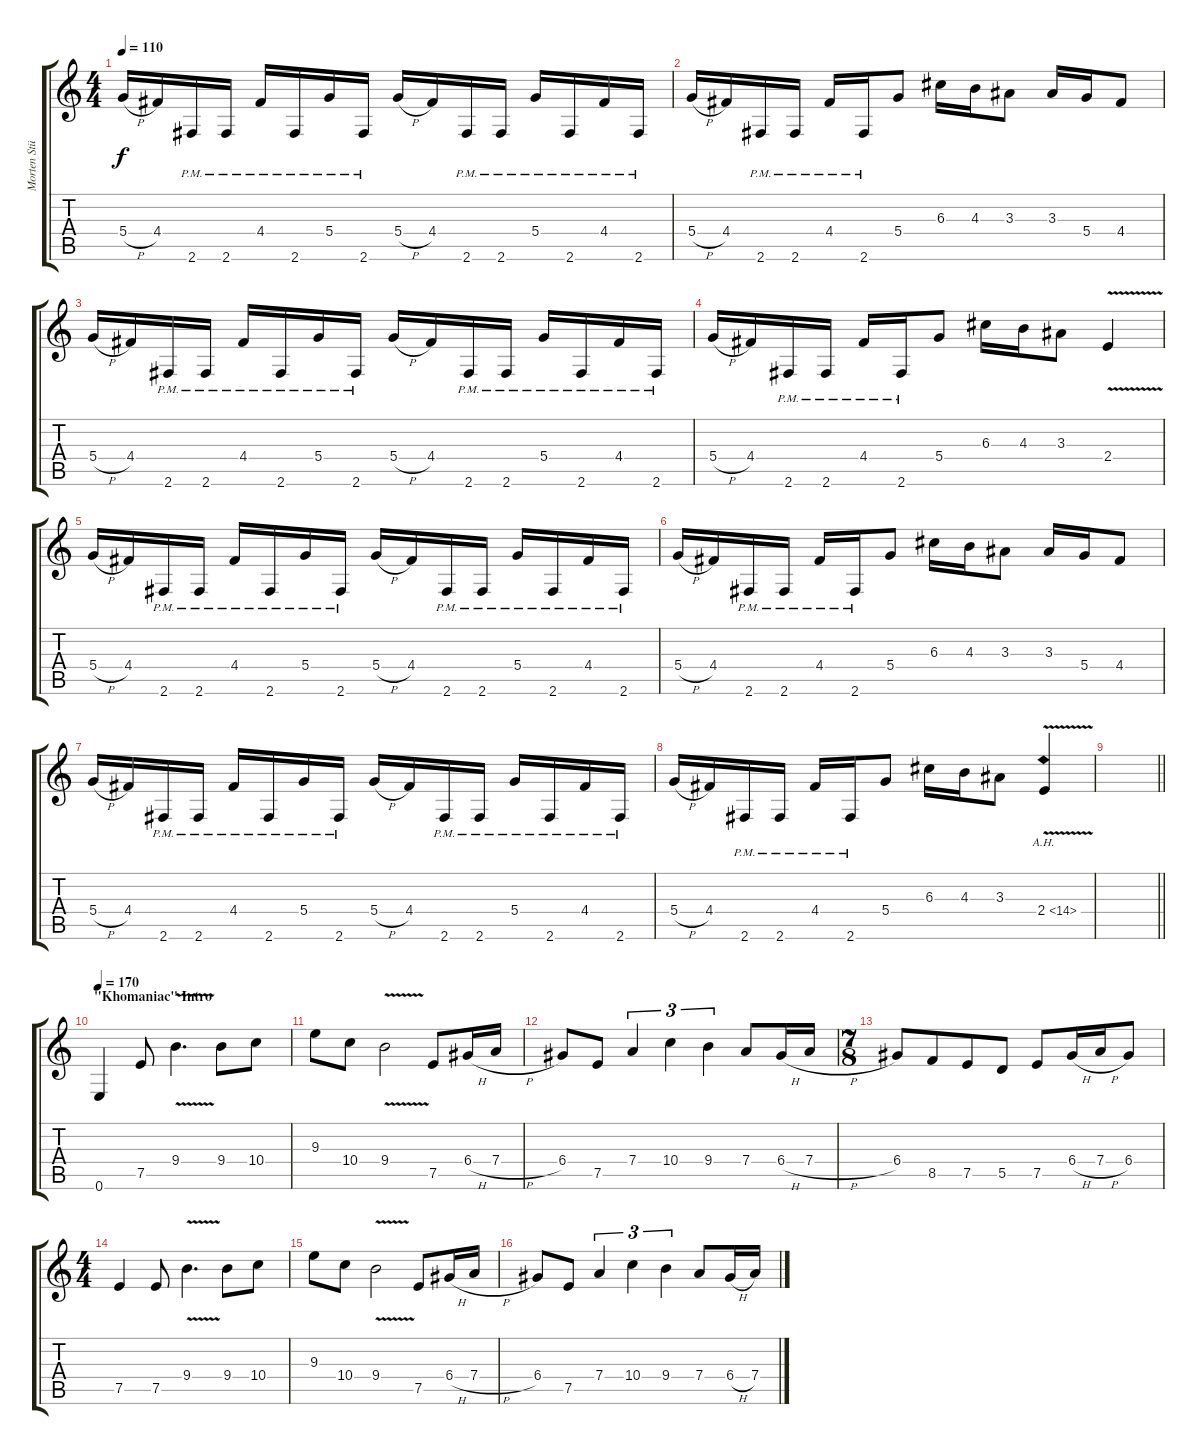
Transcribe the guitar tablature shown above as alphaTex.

\track ("Morten Stützer" "Morten Stü") {instrument overdrivenguitar}
\staff {score tabs}
\tuning (E4 B3 G3 D3 A2 E2) {hide}
\ts (4 4)
\tempo 110
\clef g2
\ks c
5.4{h}.16{dy f} 4.4.16 2.6{pm}.16 2.6{pm}.16 4.4{pm}.16 2.6{pm}.16 5.4{pm}.16 2.6{pm}.16 5.4{h}.16 4.4.16 2.6{pm}.16 2.6{pm}.16 5.4{pm}.16 2.6{pm}.16 4.4{pm}.16 2.6{pm}.16 |
5.4{h}.16 4.4.16 2.6{pm}.16 2.6{pm}.16 4.4{pm}.16 2.6{pm}.16 5.4.8 6.3.16 4.3.16 3.3.8 3.3.16 5.4.16 4.4.8 |
5.4{h}.16 4.4.16 2.6{pm}.16 2.6{pm}.16 4.4{pm}.16 2.6{pm}.16 5.4{pm}.16 2.6{pm}.16 5.4{h}.16 4.4.16 2.6{pm}.16 2.6{pm}.16 5.4{pm}.16 2.6{pm}.16 4.4{pm}.16 2.6{pm}.16 |
5.4{h}.16 4.4.16 2.6{pm}.16 2.6{pm}.16 4.4{pm}.16 2.6{pm}.16 5.4.8 6.3.16 4.3.16 3.3.8 2.4{v}.4 |
5.4{h}.16 4.4.16 2.6{pm}.16 2.6{pm}.16 4.4{pm}.16 2.6{pm}.16 5.4{pm}.16 2.6{pm}.16 5.4{h}.16 4.4.16 2.6{pm}.16 2.6{pm}.16 5.4{pm}.16 2.6{pm}.16 4.4{pm}.16 2.6{pm}.16 |
5.4{h}.16 4.4.16 2.6{pm}.16 2.6{pm}.16 4.4{pm}.16 2.6{pm}.16 5.4.8 6.3.16 4.3.16 3.3.8 3.3.16 5.4.16 4.4.8 |
5.4{h}.16 4.4.16 2.6{pm}.16 2.6{pm}.16 4.4{pm}.16 2.6{pm}.16 5.4{pm}.16 2.6{pm}.16 5.4{h}.16 4.4.16 2.6{pm}.16 2.6{pm}.16 5.4{pm}.16 2.6{pm}.16 4.4{pm}.16 2.6{pm}.16 |
5.4{h}.16 4.4.16 2.6{pm}.16 2.6{pm}.16 4.4{pm}.16 2.6{pm}.16 5.4.8 6.3.16 4.3.16 3.3.8 2.4{ah 12 v}.4 |
\barLineRight lightlight
|
\section ("" "\"Khomaniac\" Intro")
\tempo 170
0.6.4 7.5.8 9.4{v}.4{d} 9.4.8 10.4.8 |
9.3.8 10.4.8 9.4{v}.2 7.5.8 6.4{h}.16 7.4{h}.16 |
6.4.8 7.5.8 7.4.4{tu (3 2)} 10.4.4{tu (3 2)} 9.4.4{tu (3 2)} 7.4.8 6.4{h}.16 7.4{h}.16 |
\ts (7 8)
6.4.8 8.5.8 7.5.8 5.5.8 7.5.8 6.4{h}.16 7.4{h}.16 6.4.8 |
\ts (4 4)
7.5.4{volume 0} 7.5.8 9.4{v}.4{d} 9.4.8 10.4.8 |
9.3.8 10.4.8 9.4{v}.2 7.5.8 6.4{h}.16 7.4{h}.16 |
6.4.8 7.5.8 7.4.4{tu (3 2)} 10.4.4{tu (3 2)} 9.4.4{tu (3 2)} 7.4.8 6.4{h}.16 7.4{h}.16
